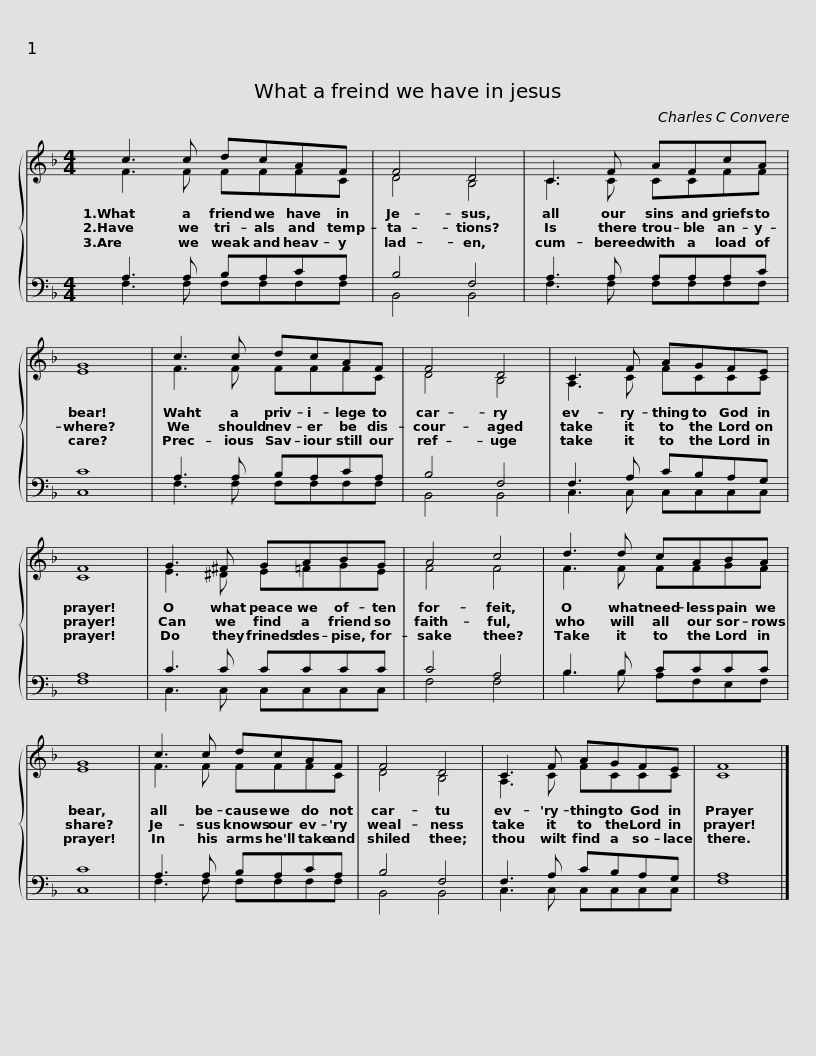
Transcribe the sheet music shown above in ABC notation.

X:1
%%score { ( 1 2 ) | ( 3 4 ) }
L:1/8
M:4/4
I:linebreak $
K:F
V:1 treble
V:2 treble
V:3 bass
V:4 bass
V:1
 c3 c dcAF | F4 D4 | C3 F AFcA | G8 |$ c3 c dcAF | %5
 F4 D4 | C3 F AGFE | F8 |$ G3 ^F GABG | A4 c4 | %10
 d3 d cABA | G8 |$ c3 c dcAF | F4 D4 | C3 F AGFE | %15
 F8 |] %16
V:2
 F3 F FFFC | D4 B,4 | C3 C CCFF | E8 |$ F3 F FFFC | %5
 D4 B,4 | A,3 C FCCC | C8 |$ E3 ^D E=FGE | F4 F4 | %10
 F3 F FFGF | E8 |$ F3 F FFFC | D4 B,4 | A,3 C FCCC | %15
 C8 |] %16
V:3
 A,3 A, B,A,CA, | B,4 F,4 | A,3 A, A,A,A,C | C8 |$ A,3 A, B,A,CA, | %5
 B,4 F,4 | F,3 A, CB,A,G, | A,8 |$ C3 C CCCC | C4 A,4 | %10
 B,3 B, CCCC | C8 |$ A,3 A, B,A,CA, | B,4 F,4 | F,3 A, CB,A,G, | %15
 A,8 |] %16
V:4
 F,3 F, F,F,F,F, | B,,4 B,,4 | F,3 F, F,F,F,F, | C,8 |$ F,3 F, F,F,F,F, | %5
 B,,4 B,,4 | C,3 C, C,C,C,C, | F,8 |$ C,3 C, C,C,C,C, | F,4 F,4 | %10
 B,3 B, A,F,E,F, | C,8 |$ F,3 F, F,F,F,F, | B,,4 B,,4 | C,3 C, C,C,C,C, | %15
 F,8 |] %16
